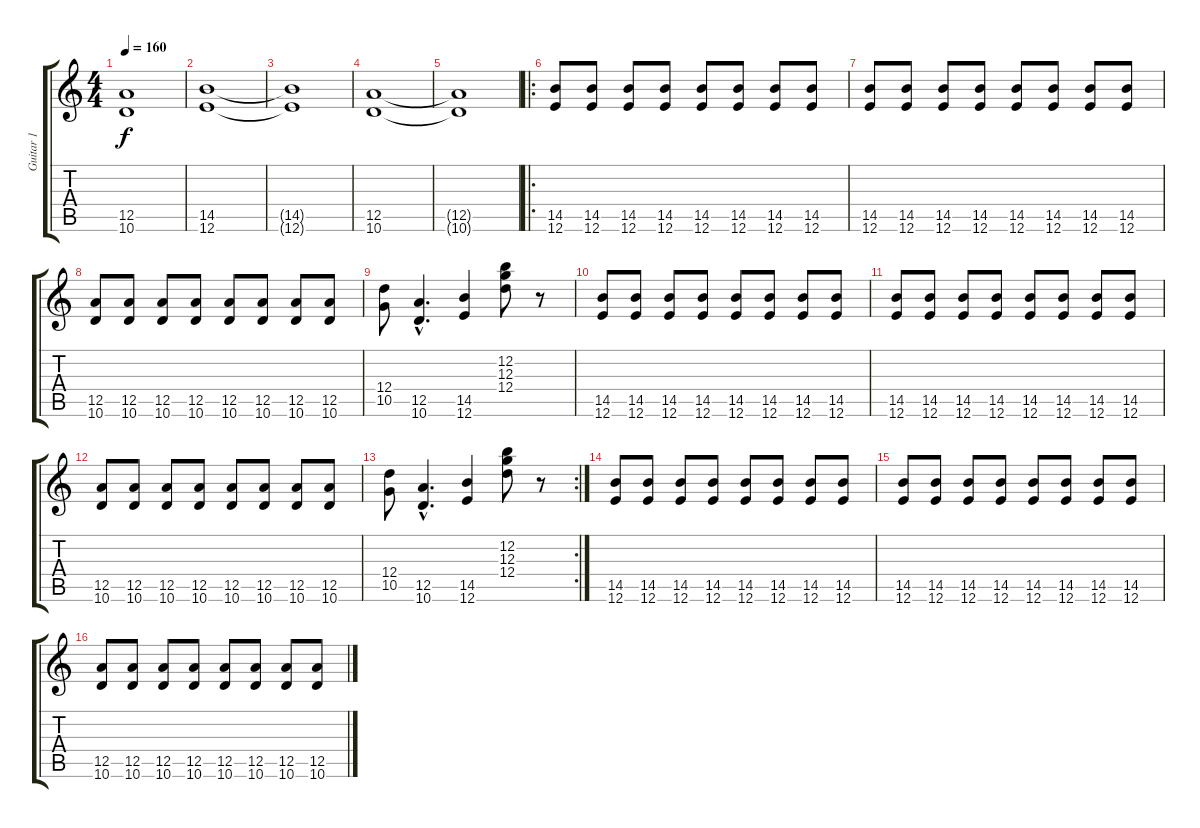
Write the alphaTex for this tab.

\track ("Guitar 1" "Guitar 1") {instrument overdrivenguitar}
\staff {score tabs}
\tuning (E4 B3 G3 D3 A2 E2) {hide}
\ts (4 4)
\tempo 160
\clef g2
\ks c
(12.5{t} 10.6{t}).1{dy f} |
(14.5 12.6).1 |
(14.5{t} 12.6{t}).1 |
(12.5 10.6).1 |
(12.5{t} 10.6{t}).1 |
\ro
(14.5 12.6).8 (14.5 12.6).8 (14.5 12.6).8 (14.5 12.6).8 (14.5 12.6).8 (14.5 12.6).8 (14.5 12.6).8 (14.5 12.6).8 |
(14.5 12.6).8 (14.5 12.6).8 (14.5 12.6).8 (14.5 12.6).8 (14.5 12.6).8 (14.5 12.6).8 (14.5 12.6).8 (14.5 12.6).8 |
(12.5 10.6).8 (12.5 10.6).8 (12.5 10.6).8 (12.5 10.6).8 (12.5 10.6).8 (12.5 10.6).8 (12.5 10.6).8 (12.5 10.6).8 |
(12.4 10.5).8 (12.5{hac} 10.6{hac}).4{d} (14.5 12.6).4 (12.2 12.3 12.4).8 r.8 |
(14.5 12.6).8 (14.5 12.6).8 (14.5 12.6).8 (14.5 12.6).8 (14.5 12.6).8 (14.5 12.6).8 (14.5 12.6).8 (14.5 12.6).8 |
(14.5 12.6).8 (14.5 12.6).8 (14.5 12.6).8 (14.5 12.6).8 (14.5 12.6).8 (14.5 12.6).8 (14.5 12.6).8 (14.5 12.6).8 |
(12.5 10.6).8 (12.5 10.6).8 (12.5 10.6).8 (12.5 10.6).8 (12.5 10.6).8 (12.5 10.6).8 (12.5 10.6).8 (12.5 10.6).8 |
\rc 2
(12.4 10.5).8 (12.5{hac} 10.6{hac}).4{d} (14.5 12.6).4 (12.2 12.3 12.4).8 r.8 |
(14.5 12.6).8 (14.5 12.6).8 (14.5 12.6).8 (14.5 12.6).8 (14.5 12.6).8 (14.5 12.6).8 (14.5 12.6).8 (14.5 12.6).8 |
(14.5 12.6).8 (14.5 12.6).8 (14.5 12.6).8 (14.5 12.6).8 (14.5 12.6).8 (14.5 12.6).8 (14.5 12.6).8 (14.5 12.6).8 |
(12.5 10.6).8 (12.5 10.6).8 (12.5 10.6).8 (12.5 10.6).8 (12.5 10.6).8 (12.5 10.6).8 (12.5 10.6).8 (12.5 10.6).8
